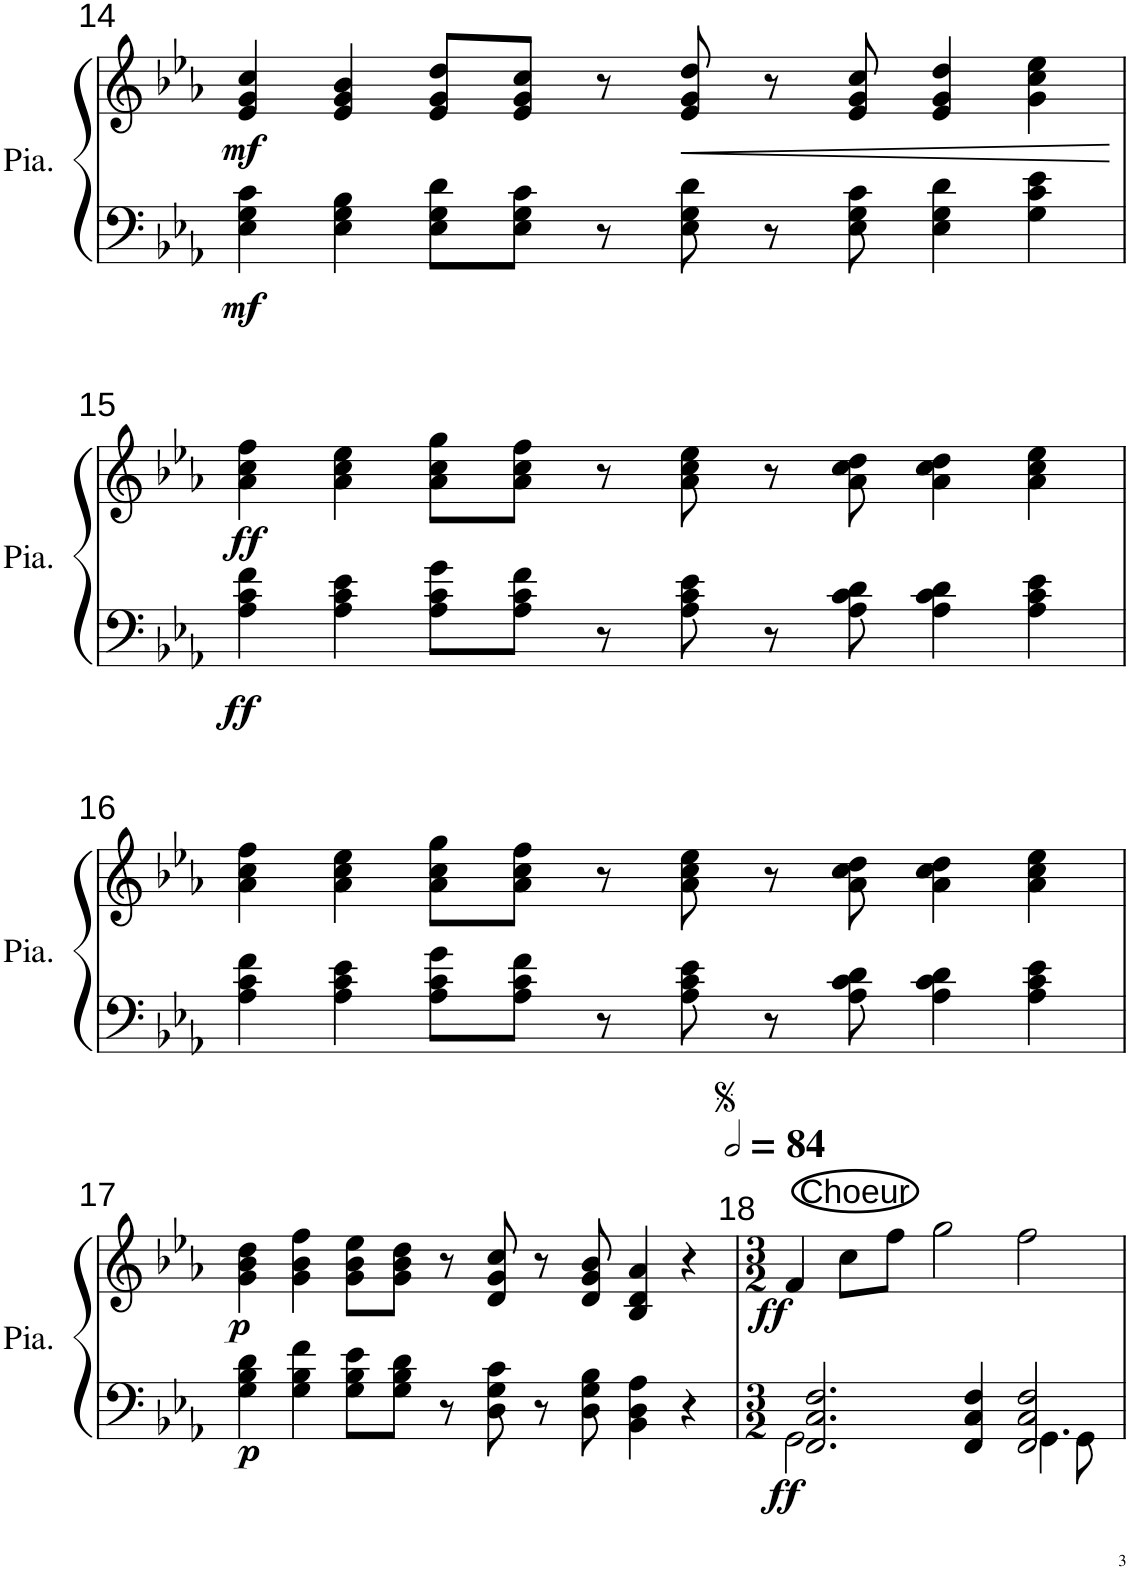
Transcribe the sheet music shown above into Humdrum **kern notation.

**kern	**kern	**dynam
*part1	*part1	*part1
*staff2	*staff1	*staff1/2
*I"Piano	*	*
*I'Pia.	*	*
!!LO:PB:g=z
*clefF4	*clefG2	*
*k[b-e-a-]	*k[b-e-a-]	*
*M7/4	*M7/4	*
=14	=14	=14
!	!	!LO:DY:b=2
!	!	!LO:DY:n=1:b
4E-\ 4G\ 4c\	4e-/ 4g/ 4cc/	mf mf
4E-\ 4G\ 4B-\	4e-/ 4g/ 4b-/	.
8E-\ 8G\ 8d\L	8e-/ 8g/ 8dd/L	.
8E-\ 8G\ 8c\J	8e-/ 8g/ 8cc/J	.
8r	8r	.
!	!	!LO:HP:b
8E-\ 8G\ 8d\	8e-/ 8g/ 8dd/	<
8r	8r	.
8E-\ 8G\ 8c\	8e-/ 8g/ 8cc/	.
4E-\ 4G\ 4d\	4e-/ 4g/ 4dd/	.
4G\ 4c\ 4e-\	4g\ 4cc\ 4ee-\	.
.	.	[
!!LO:LB:g=z
=15	=15	=15
!	!	!LO:DY:b=2
!	!	!LO:DY:n=1:b
4A-\ 4c\ 4f\	4a-\ 4cc\ 4ff\	ff ff
4A-\ 4c\ 4e-\	4a-\ 4cc\ 4ee-\	.
8A-\ 8c\ 8g\L	8a-\ 8cc\ 8gg\L	.
8A-\ 8c\ 8f\J	8a-\ 8cc\ 8ff\J	.
8r	8r	.
8A-\ 8c\ 8e-\	8a-\ 8cc\ 8ee-\	.
8r	8r	.
8A-\ 8c\ 8d\	8a-\ 8cc\ 8dd\	.
4A-\ 4c\ 4d\	4a-\ 4cc\ 4dd\	.
4A-\ 4c\ 4e-\	4a-\ 4cc\ 4ee-\	.
!!LO:LB:g=z
=16	=16	=16
4A-\ 4c\ 4f\	4a-\ 4cc\ 4ff\	.
4A-\ 4c\ 4e-\	4a-\ 4cc\ 4ee-\	.
8A-\ 8c\ 8g\L	8a-\ 8cc\ 8gg\L	.
8A-\ 8c\ 8f\J	8a-\ 8cc\ 8ff\J	.
8r	8r	.
8A-\ 8c\ 8e-\	8a-\ 8cc\ 8ee-\	.
8r	8r	.
8A-\ 8c\ 8d\	8a-\ 8cc\ 8dd\	.
4A-\ 4c\ 4d\	4a-\ 4cc\ 4dd\	.
4A-\ 4c\ 4e-\	4a-\ 4cc\ 4ee-\	.
!!LO:LB:g=z
=17	=17	=17
!	!	!LO:DY:b=2
!	!	!LO:DY:n=1:b
4G\ 4B-\ 4d\	4g\ 4b-\ 4dd\	p p
4G\ 4B-\ 4f\	4g\ 4b-\ 4ff\	.
8G\ 8B-\ 8e-\L	8g\ 8b-\ 8ee-\L	.
8G\ 8B-\ 8d\J	8g\ 8b-\ 8dd\J	.
8r	8r	.
8D\ 8G\ 8c\	8d/ 8g/ 8cc/	.
8r	8r	.
8D\ 8G\ 8B-\	8d/ 8g/ 8b-/	.
4BB-\ 4D\ 4A-\	4B-/ 4d/ 4a-/	.
4r	4r	.
=18	=18	=18
*M3/2	*M3/2	*
*	*MM168	*
*^	*	*
!	!	!LO:TX:a:t=Choeur	!
!	!	!	!LO:DY:b=2
!	!	!	!LO:DY:n=1:b
2.FF/ 2.C/ 2.F/	2GG\	4f/	ff ff
.	.	8cc\L	.
.	.	8ff\J	.
.	2ryy	2gg\	.
4FF/ 4C/ 4F/	.	.	.
2FF/ 2C/ 2F/	4.GG\	2ff\	.
.	8GG\	.	.
*v	*v	*	*
=	=	=
*-	*-	*-
